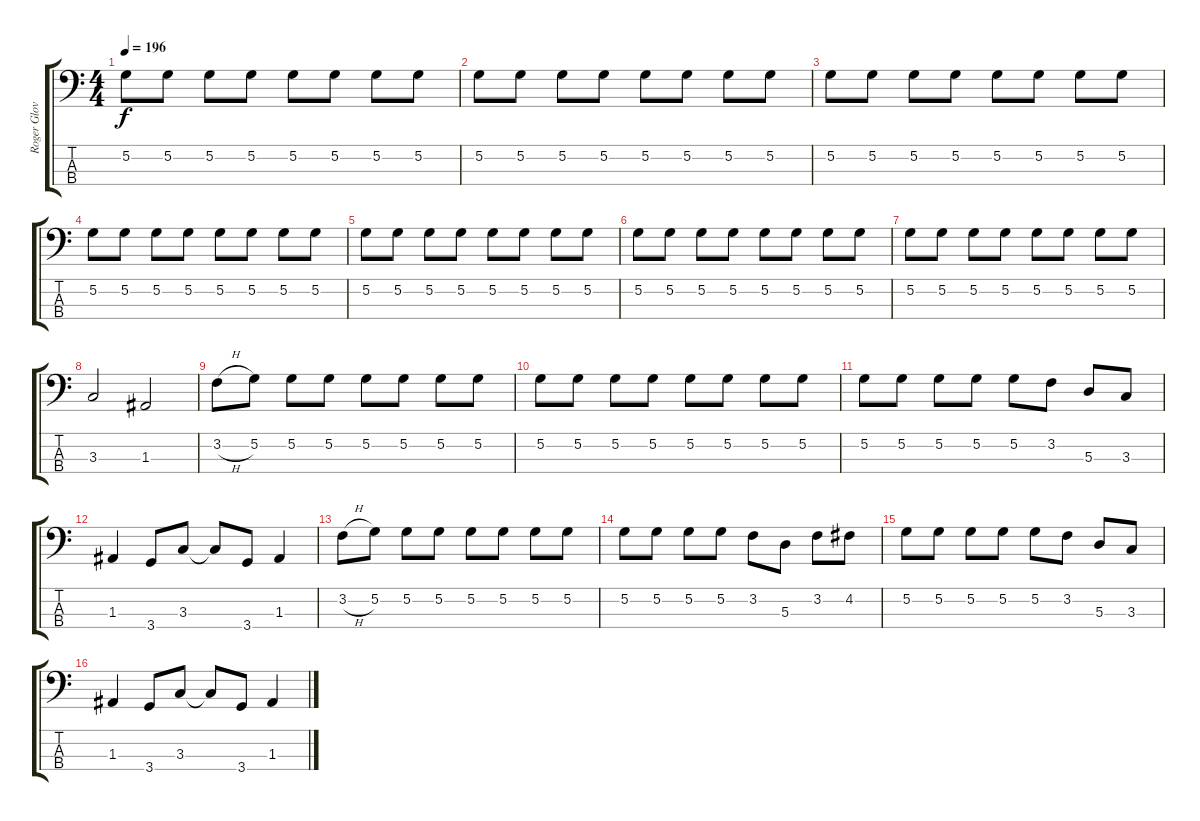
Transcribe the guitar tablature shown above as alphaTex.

\track ("Roger Glover" "Roger Glov") {instrument electricbassfinger}
\staff {score tabs}
\tuning (G2 D2 A1 E1) {hide}
\ts (4 4)
\tempo 196
\clef f4
\ks c
5.2.8{dy f} 5.2.8 5.2.8 5.2.8 5.2.8 5.2.8 5.2.8 5.2.8 |
5.2.8 5.2.8 5.2.8 5.2.8 5.2.8 5.2.8 5.2.8 5.2.8 |
5.2.8 5.2.8 5.2.8 5.2.8 5.2.8 5.2.8 5.2.8 5.2.8 |
5.2.8 5.2.8 5.2.8 5.2.8 5.2.8 5.2.8 5.2.8 5.2.8 |
5.2.8 5.2.8 5.2.8 5.2.8 5.2.8 5.2.8 5.2.8 5.2.8 |
5.2.8 5.2.8 5.2.8 5.2.8 5.2.8 5.2.8 5.2.8 5.2.8 |
5.2.8 5.2.8 5.2.8 5.2.8 5.2.8 5.2.8 5.2.8 5.2.8 |
3.3.2 1.3.2 |
3.2{h}.8 5.2.8 5.2.8 5.2.8 5.2.8 5.2.8 5.2.8 5.2.8 |
5.2.8 5.2.8 5.2.8 5.2.8 5.2.8 5.2.8 5.2.8 5.2.8 |
5.2.8 5.2.8 5.2.8 5.2.8 5.2.8 3.2.8 5.3.8 3.3.8 |
1.3.4 3.4.8 3.3.8 3.3{t}.8 3.4.8 1.3.4 |
3.2{h}.8 5.2.8 5.2.8 5.2.8 5.2.8 5.2.8 5.2.8 5.2.8 |
5.2.8 5.2.8 5.2.8 5.2.8 3.2.8 5.3.8 3.2.8 4.2.8 |
5.2.8 5.2.8 5.2.8 5.2.8 5.2.8 3.2.8 5.3.8 3.3.8 |
1.3.4 3.4.8 3.3.8 3.3{t}.8 3.4.8 1.3.4
